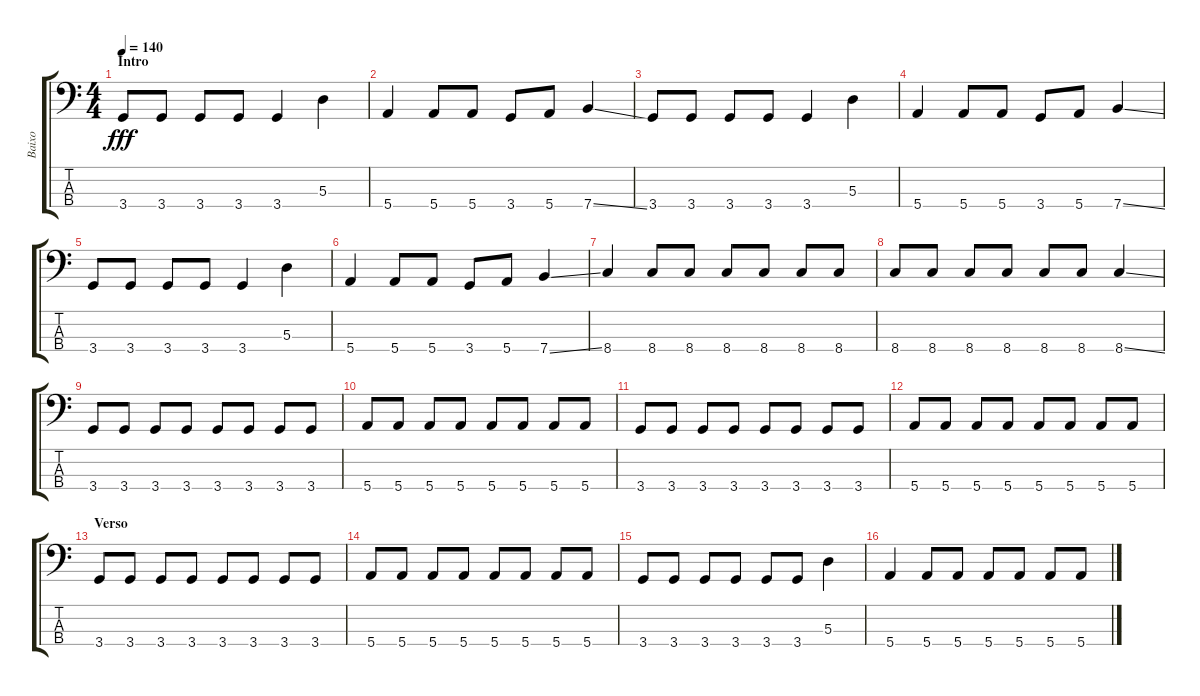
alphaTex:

\track ("Baixo" "Baixo") {instrument electricbassfinger}
\staff {score tabs}
\tuning (G2 D2 A1 E1) {hide}
\ts (4 4)
\section ("" "Intro")
\tempo 140
\clef f4
\ks c
3.4.8{dy fff instrument electricbassfinger} 3.4.8 3.4.8 3.4.8 3.4.4 5.3.4 |
5.4.4 5.4.8 5.4.8 3.4.8 5.4.8 7.4{ss}.4 |
3.4.8 3.4.8 3.4.8 3.4.8 3.4.4 5.3.4 |
5.4.4 5.4.8 5.4.8 3.4.8 5.4.8 7.4{ss}.4 |
3.4.8 3.4.8 3.4.8 3.4.8 3.4.4 5.3.4 |
5.4.4 5.4.8 5.4.8 3.4.8 5.4.8 7.4{ss}.4 |
8.4.4 8.4.8 8.4.8 8.4.8 8.4.8 8.4.8 8.4.8 |
8.4.8 8.4.8 8.4.8 8.4.8 8.4.8 8.4.8 8.4{ss}.4 |
3.4.8 3.4.8 3.4.8 3.4.8 3.4.8 3.4.8 3.4.8 3.4.8 |
5.4.8 5.4.8 5.4.8 5.4.8 5.4.8 5.4.8 5.4.8 5.4.8 |
3.4.8 3.4.8 3.4.8 3.4.8 3.4.8 3.4.8 3.4.8 3.4.8 |
5.4.8 5.4.8 5.4.8 5.4.8 5.4.8 5.4.8 5.4.8 5.4.8 |
\section ("" "Verso")
3.4.8 3.4.8 3.4.8 3.4.8 3.4.8 3.4.8 3.4.8 3.4.8 |
5.4.8 5.4.8 5.4.8 5.4.8 5.4.8 5.4.8 5.4.8 5.4.8 |
3.4.8 3.4.8 3.4.8 3.4.8 3.4.8 3.4.8 5.3.4 |
5.4.4 5.4.8 5.4.8 5.4.8 5.4.8 5.4.8 5.4.8
